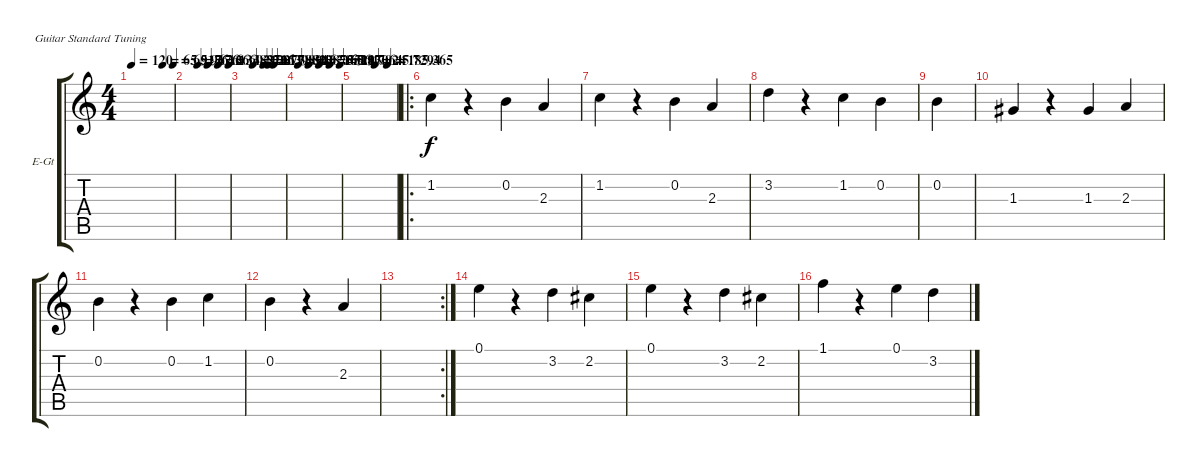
\defaultSystemsLayout 4
\bracketExtendMode groupsimilarinstruments
\firstSystemTrackNameOrientation horizontal
\otherSystemsTrackNameOrientation horizontal
\track ("Electric Guitar" "E-Gt") {instrument sitar}
\staff {score tabs}
\tuning (E4 B3 G3 D3 A2 E2)
\displaytranspose 12
\ts (4 4)
\tempo 120
\tempo (65.9176 0.75)
\tempo (65.9176 1)
\clef g2
\scale
0.485477
\ks c
|
\tempo (67.6 0.25)
\tempo (126.482 0.5)
\tempo (133.212 0.75)
\tempo (60.8706 1)
\scale
0.257261 |
\tempo (116.3882 0.25)
\tempo (277.894 0.5)
\tempo (111.341 0.625)
\tempo (39 0.75)
\scale
0.257261 |
\tempo
128.165
\tempo (62.5529 0.25)
\tempo (70.9647 0.5)
\tempo (60.8706 0.75)
\tempo (113.024 1)
\scale
0.333333 |
\tempo (45.7294 0.5)
\tempo (185.365 0.79375)
\scale
0.333333 |
\ro
\scale
0.373737 1.2.4 r.4 0.2.4 2.3.4 |
\scale
0.313131 1.2.4 r.4 0.2.4 2.3.4 |
\scale
0.313131 3.2.4 r.4 1.2.4 0.2.4 |
\scale
0.333333 0.2.4 |
\scale
0.333333 1.3.4 r.4 1.3.4 2.3.4 |
\scale
0.333333 0.2.4 r.4 0.2.4 1.2.4 |
\scale
0.322917 0.2.4 r.4 2.3.4 |
\rc 2
\scale
0.354167 |
\scale
0.322917 0.1.4 r.4 3.2.4 2.2.4 |
\scale
0.333333 0.1.4 r.4 3.2.4 2.2.4 |
\scale
0.333333 1.1.4 r.4 0.1.4 3.2.4
